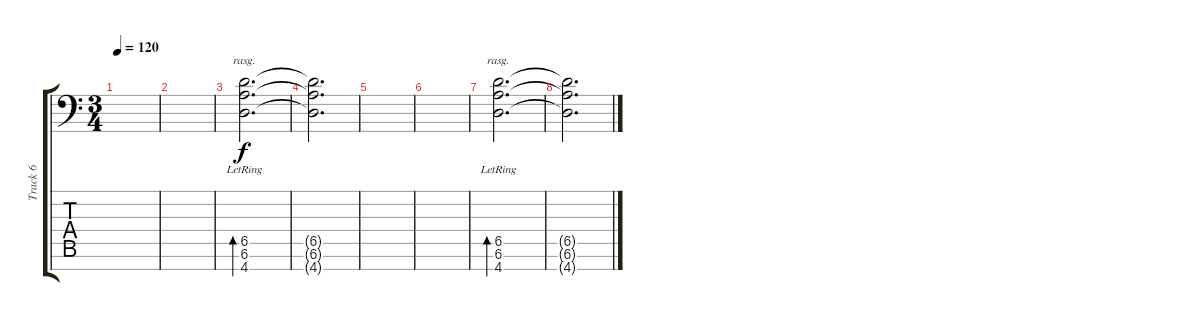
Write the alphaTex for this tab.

\track ("Track 6" "Track 6") {instrument overdrivenguitar}
\staff {score tabs}
\tuning (Eb4 Bb3 Gb3 Db3 Ab2 Eb2 Bb1) {hide}
\ts (3 4)
\tempo 120
\clef f4
\ks c
|
|
(6.5{lr} 6.6 4.7).2{d bd 480 rasg ii} |
(6.5{t} 6.6{t} 4.7{t}).2{d} |
|
|
(6.5{lr} 6.6 4.7).2{d bd 480 rasg ii} |
(6.5{t} 6.6{t} 4.7{t}).2{d}
